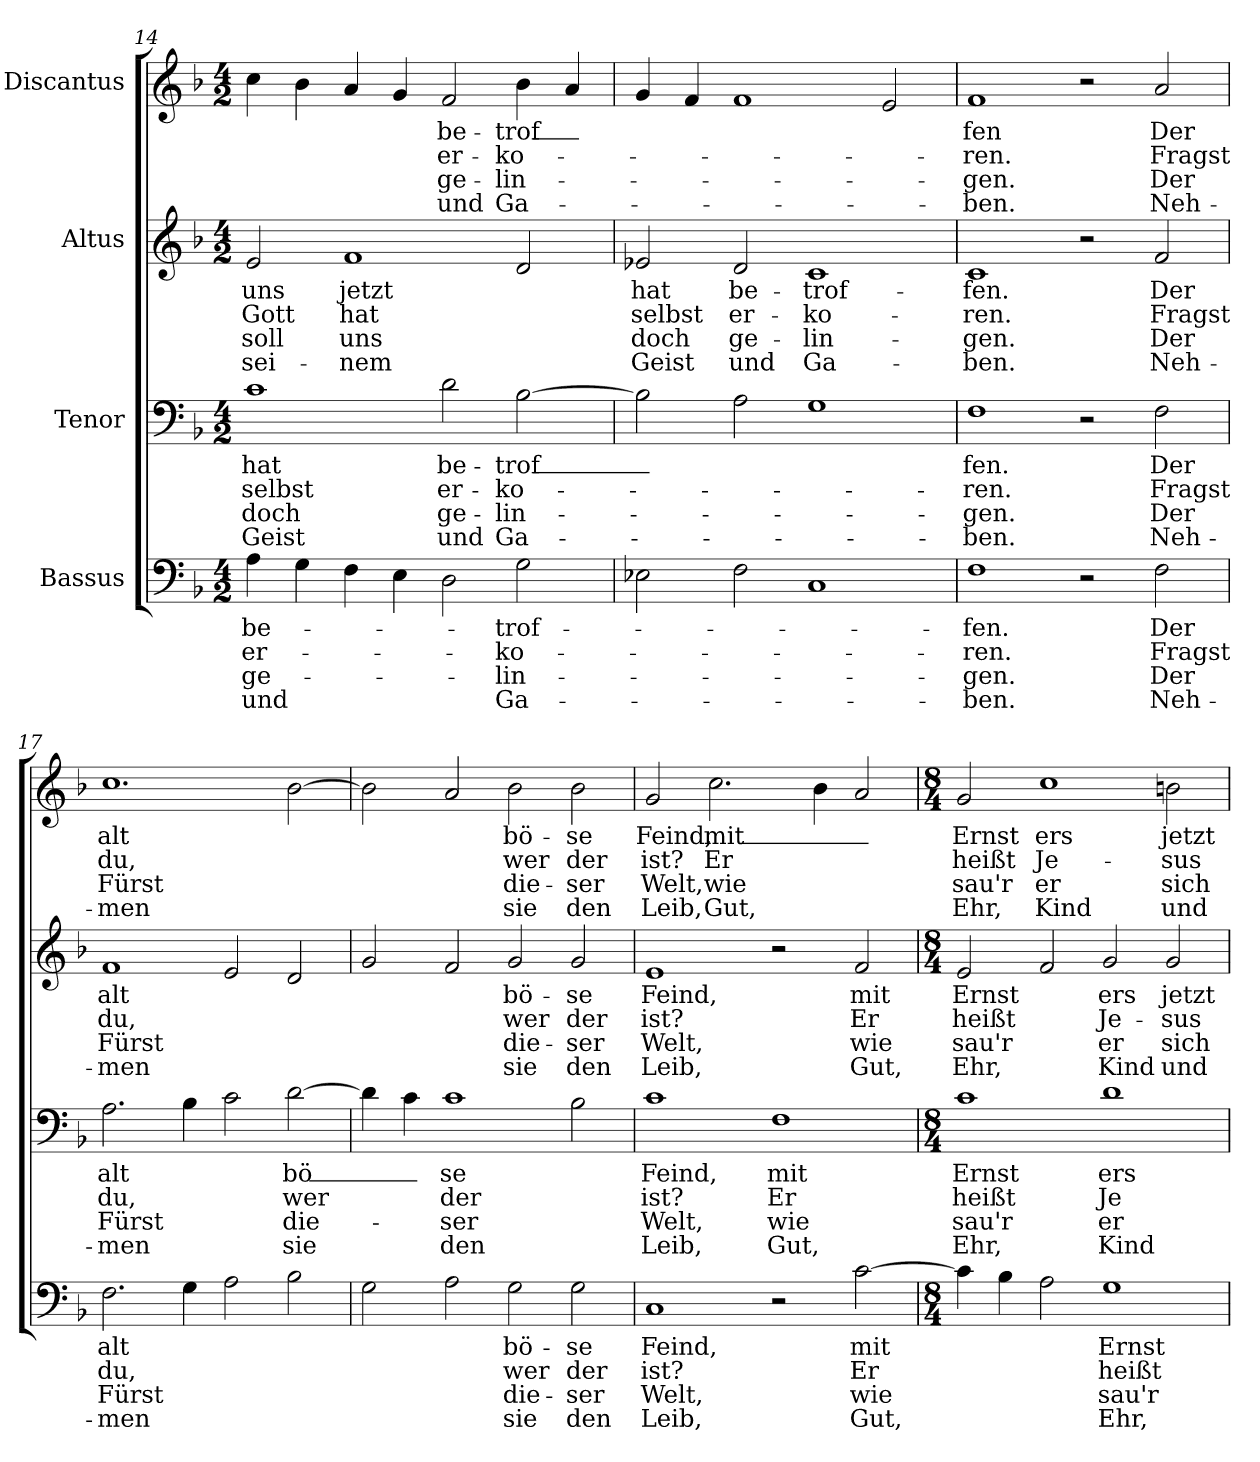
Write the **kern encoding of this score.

**kern	**text	**text	**text	**text	**kern	**text	**text	**text	**text	**kern	**text	**text	**text	**text	**kern	**text	**text	**text	**text
*part4	*part4	*part4	*part4	*part4	*part3	*part3	*part3	*part3	*part3	*part2	*part2	*part2	*part2	*part2	*part1	*part1	*part1	*part1	*part1
*staff4	*staff4	*staff4	*staff4	*staff4	*staff3	*staff3	*staff3	*staff3	*staff3	*staff2	*staff2	*staff2	*staff2	*staff2	*staff1	*staff1	*staff1	*staff1	*staff1
*I"Bassus	*	*	*	*	*I"Tenor	*	*	*	*	*I"Altus	*	*	*	*	*I"Discantus	*	*	*	*
*clefF4	*	*	*	*	*clefF4	*	*	*	*	*clefG2	*	*	*	*	*clefG2	*	*	*	*
*k[b-]	*	*	*	*	*k[b-]	*	*	*	*	*k[b-]	*	*	*	*	*k[b-]	*	*	*	*
*F:	*	*	*	*	*F:	*	*	*	*	*F:	*	*	*	*	*F:	*	*	*	*
*M4/2	*	*	*	*	*M4/2	*	*	*	*	*M4/2	*	*	*	*	*M4/2	*	*	*	*
=14	=14	=14	=14	=14	=14	=14	=14	=14	=14	=14	=14	=14	=14	=14	=14	=14	=14	=14	=14
!	!LO:LY:b	!LO:LY:b	!LO:LY:b	!LO:LY:b	!	!LO:LY:b	!LO:LY:b	!LO:LY:b	!LO:LY:b	!	!LO:LY:b	!LO:LY:b	!LO:LY:b	!LO:LY:b	!	!	!	!	!
4A	be-	-er-	-ge-	-und	1c	hat	selbst	doch	Geist	2e	uns	Gott	soll	sei-	4cc	.	.	.	.
4G	.	.	.	.	.	.	.	.	.	.	.	.	.	.	4b-	.	.	.	.
!	!	!	!	!	!	!	!	!	!	!	!LO:LY:b	!LO:LY:b	!LO:LY:b	!LO:LY:b	!	!	!	!	!
4F	.	.	.	.	.	.	.	.	.	1f	-jetzt	hat	uns	nem	4a	.	.	.	.
4E	.	.	.	.	.	.	.	.	.	.	.	.	.	.	4g	.	.	.	.
!	!	!	!	!	!	!LO:LY:b	!LO:LY:b	!LO:LY:b	!LO:LY:b	!	!	!	!	!	!	!LO:LY:b	!LO:LY:b	!LO:LY:b	!LO:LY:b
2D	.	.	.	.	2d	be-	-er-	-ge-	-und	.	.	.	.	.	2f	be-	er-	-ge-	-und
!	!LO:LY:b	!LO:LY:b	!LO:LY:b	!LO:LY:b	!	!LO:LY:b	!LO:LY:b	!LO:LY:b	!LO:LY:b	!	!	!	!	!	!	!LO:LY:b	!LO:LY:b	!LO:LY:b	!LO:LY:b
2G	trof-	-ko-	-lin-	-Ga-	[2B-	trof_	ko-	-lin-	-Ga-	2d	.	.	.	.	4b-	trof_	ko-	-lin-	-Ga-
!	!	!	!	!	!	!	!	!	!	!	!	!	!	!	!	!LO:LY:b	!	!	!
.	.	.	.	.	.	.	.	.	.	.	.	.	.	.	4a	--	.	.	.
=15	=15	=15	=15	=15	=15	=15	=15	=15	=15	=15	=15	=15	=15	=15	=15	=15	=15	=15	=15
!	!	!	!	!	!	!LO:LY:b	!	!	!	!	!LO:LY:b	!LO:LY:b	!LO:LY:b	!LO:LY:b	!	!	!	!	!
2E-X	.	.	.	.	2B-]	--	.	.	.	2e-X	hat	selbst	doch	Geist	4g	.	.	.	.
.	.	.	.	.	.	.	.	.	.	.	.	.	.	.	4f	.	.	.	.
!	!	!	!	!	!	!	!	!	!	!	!LO:LY:b	!LO:LY:b	!LO:LY:b	!LO:LY:b	!	!	!	!	!
2F	.	.	.	.	2A	.	.	.	.	2d	be-	-er-	-ge-	-und	1f	.	.	.	.
!	!	!	!	!	!	!	!	!	!	!	!LO:LY:b	!LO:LY:b	!LO:LY:b	!LO:LY:b	!	!	!	!	!
1C	.	.	.	.	1G	.	.	.	.	1c	trof-	ko-	-lin-	-Ga-	.	.	.	.	.
.	.	.	.	.	.	.	.	.	.	.	.	.	.	.	2e	.	.	.	.
!!LO:LB:g=z
=16	=16	=16	=16	=16	=16	=16	=16	=16	=16	=16	=16	=16	=16	=16	=16	=16	=16	=16	=16
!	!LO:LY:b	!LO:LY:b	!LO:LY:b	!LO:LY:b	!	!LO:LY:b	!LO:LY:b	!LO:LY:b	!LO:LY:b	!	!LO:LY:b	!LO:LY:b	!LO:LY:b	!LO:LY:b	!	!LO:LY:b	!LO:LY:b	!LO:LY:b	!LO:LY:b
1F	-fen.	ren.	gen.	ben.	1F	fen.	ren.	gen.	ben.	1c	-fen.	ren.	gen.	ben.	1f	fen	ren.	gen.	ben.
2r	.	.	.	.	2r	.	.	.	.	2r	.	.	.	.	2r	.	.	.	.
!	!LO:LY:b	!LO:LY:b	!LO:LY:b	!LO:LY:b	!	!LO:LY:b	!LO:LY:b	!LO:LY:b	!LO:LY:b	!	!LO:LY:b	!LO:LY:b	!LO:LY:b	!LO:LY:b	!	!LO:LY:b	!LO:LY:b	!LO:LY:b	!LO:LY:b
2F	Der	Fragst	Der	Neh-	2F	Der	Fragst	Der	Neh-	2f	Der	Fragst	Der	Neh-	2a	Der	Fragst	Der	Neh-
=17	=17	=17	=17	=17	=17	=17	=17	=17	=17	=17	=17	=17	=17	=17	=17	=17	=17	=17	=17
!	!LO:LY:b	!LO:LY:b	!LO:LY:b	!LO:LY:b	!	!LO:LY:b	!LO:LY:b	!LO:LY:b	!LO:LY:b	!	!LO:LY:b	!LO:LY:b	!LO:LY:b	!LO:LY:b	!	!LO:LY:b	!LO:LY:b	!LO:LY:b	!LO:LY:b
2.F	-alt	du,	Fürst	men	2.A	-alt	du,	Fürst	men	1f	-alt	du,	Fürst	men	1.cc	-alt	du,	Fürst	men
4G	.	.	.	.	4B-	.	.	.	.	.	.	.	.	.	.	.	.	.	.
2A	.	.	.	.	2c	.	.	.	.	2e	.	.	.	.	.	.	.	.	.
!	!	!	!	!	!	!LO:LY:b	!LO:LY:b	!LO:LY:b	!LO:LY:b	!	!	!	!	!	!	!	!	!	!
2B-	.	.	.	.	[2d	bö_-	-wer	die-	-sie	2d	.	.	.	.	[2b-	.	.	.	.
=18	=18	=18	=18	=18	=18	=18	=18	=18	=18	=18	=18	=18	=18	=18	=18	=18	=18	=18	=18
2G	.	.	.	.	4d]	.	.	.	.	2g	.	.	.	.	2b-]	.	.	.	.
.	.	.	.	.	4c	.	.	.	.	.	.	.	.	.	.	.	.	.	.
!	!	!	!	!	!	!LO:LY:b	!LO:LY:b	!LO:LY:b	!LO:LY:b	!	!	!	!	!	!	!	!	!	!
2A	.	.	.	.	1c	se	der	ser	den	2f	.	.	.	.	2a	.	.	.	.
!	!LO:LY:b	!LO:LY:b	!LO:LY:b	!LO:LY:b	!	!	!	!	!	!	!LO:LY:b	!LO:LY:b	!LO:LY:b	!LO:LY:b	!	!LO:LY:b	!LO:LY:b	!LO:LY:b	!LO:LY:b
2G	bö-	-wer	die-	-sie	.	.	.	.	.	2g	bö-	-wer	die-	-sie	2b-	bö-	-wer	die-	-sie
!	!LO:LY:b	!LO:LY:b	!LO:LY:b	!LO:LY:b	!	!	!	!	!	!	!LO:LY:b	!LO:LY:b	!LO:LY:b	!LO:LY:b	!	!LO:LY:b	!LO:LY:b	!LO:LY:b	!LO:LY:b
2G	se	der	ser	den	2B-	.	.	.	.	2g	se	der	ser	den	2b-	se	der	ser	den
=19	=19	=19	=19	=19	=19	=19	=19	=19	=19	=19	=19	=19	=19	=19	=19	=19	=19	=19	=19
!	!LO:LY:b	!LO:LY:b	!LO:LY:b	!LO:LY:b	!	!LO:LY:b	!LO:LY:b	!LO:LY:b	!LO:LY:b	!	!LO:LY:b	!LO:LY:b	!LO:LY:b	!LO:LY:b	!	!LO:LY:b	!LO:LY:b	!LO:LY:b	!LO:LY:b
1C	Feind,	ist?	Welt,	Leib,	1c	Feind,	ist?	Welt,	Leib,	1e	Feind,	ist?	Welt,	Leib,	2g	Feind,	ist?	Welt,	Leib,
!	!	!	!	!	!	!	!	!	!	!	!	!	!	!	!	!LO:LY:b	!LO:LY:b	!LO:LY:b	!LO:LY:b
.	.	.	.	.	.	.	.	.	.	.	.	.	.	.	2.cc	mit_	Er	wie	Gut,
!	!	!	!	!	!	!LO:LY:b	!LO:LY:b	!LO:LY:b	!LO:LY:b	!	!	!	!	!	!	!	!	!	!
2r	.	.	.	.	1F	mit	Er	wie	Gut,	2r	.	.	.	.	.	.	.	.	.
.	.	.	.	.	.	.	.	.	.	.	.	.	.	.	4b-	.	.	.	.
!	!LO:LY:b	!LO:LY:b	!LO:LY:b	!LO:LY:b	!	!	!	!	!	!	!LO:LY:b	!LO:LY:b	!LO:LY:b	!LO:LY:b	!	!	!	!	!
[2c	mit	Er	wie	Gut,	.	.	.	.	.	2f	mit	Er	wie	Gut,	2a	.	.	.	.
!!LO:LB:g=z
=20	=20	=20	=20	=20	=20	=20	=20	=20	=20	=20	=20	=20	=20	=20	=20	=20	=20	=20	=20
*M8/4	*	*	*	*	*M8/4	*	*	*	*	*M8/4	*	*	*	*	*M8/4	*	*	*	*
!	!	!	!	!	!	!LO:LY:b	!LO:LY:b	!LO:LY:b	!LO:LY:b	!	!LO:LY:b	!LO:LY:b	!LO:LY:b	!LO:LY:b	!	!LO:LY:b	!LO:LY:b	!LO:LY:b	!LO:LY:b
4c]	.	.	.	.	1c	Ernst	heißt	sau'r	Ehr,	2e	Ernst	heißt	sau'r	Ehr,	2g	Ernst	heißt	sau'r	Ehr,
4B-	.	.	.	.	.	.	.	.	.	.	.	.	.	.	.	.	.	.	.
!	!	!	!	!	!	!	!	!	!	!	!	!	!	!	!	!LO:LY:b	!LO:LY:b	!LO:LY:b	!LO:LY:b
2A	.	.	.	.	.	.	.	.	.	2f	.	.	.	.	1cc	ers	Je-	-er	Kind
!	!LO:LY:b	!LO:LY:b	!LO:LY:b	!LO:LY:b	!	!LO:LY:b	!LO:LY:b	!LO:LY:b	!LO:LY:b	!	!LO:LY:b	!LO:LY:b	!LO:LY:b	!LO:LY:b	!	!	!	!	!
1G	Ernst	heißt	sau'r	Ehr,	1d	ers	Je-	-er	Kind	2g	ers	Je-	-er	Kind	.	.	.	.	.
!	!	!	!	!	!	!	!	!	!	!	!LO:LY:b	!LO:LY:b	!LO:LY:b	!LO:LY:b	!	!LO:LY:b	!LO:LY:b	!LO:LY:b	!LO:LY:b
.	.	.	.	.	.	.	.	.	.	2g	jetzt	sus	sich	und	2bn	jetzt	sus	sich	und
=	=	=	=	=	=	=	=	=	=	=	=	=	=	=	=	=	=	=	=
*-	*-	*-	*-	*-	*-	*-	*-	*-	*-	*-	*-	*-	*-	*-	*-	*-	*-	*-	*-
